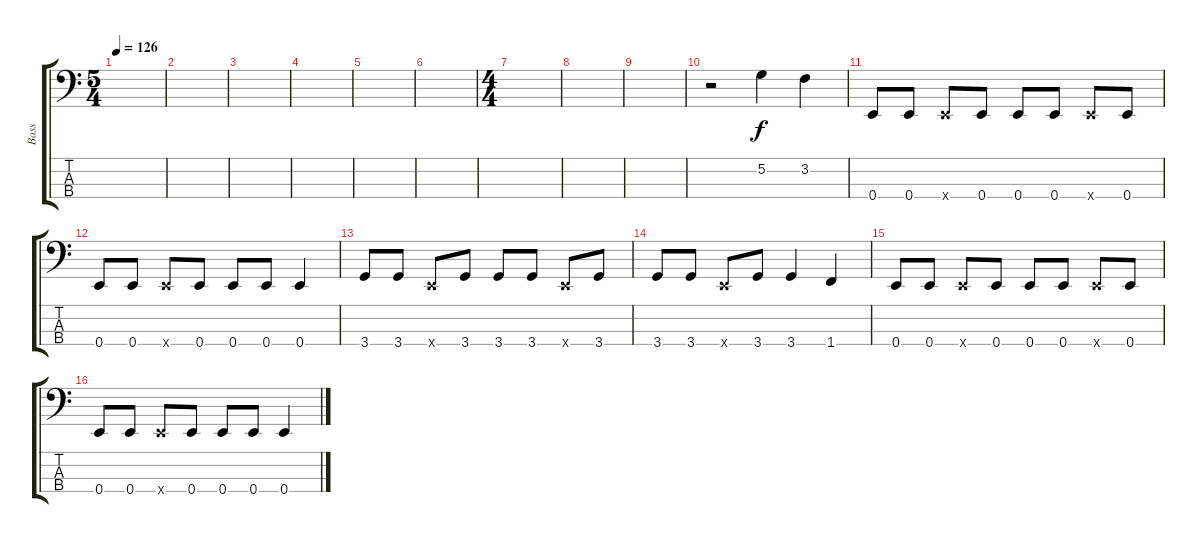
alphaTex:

\track ("Bass" "Bass") {instrument electricbassfinger}
\staff {score tabs}
\tuning (G2 D2 A1 E1) {hide}
\ts (5 4)
\tempo 126
\clef f4
\ks c
|
|
|
|
|
|
\ts (4 4)
|
|
|
r.2 5.2.4 3.2.4 |
0.4.8 0.4.8 0.4{x}.8 0.4.8 0.4.8 0.4.8 0.4{x}.8 0.4.8 |
0.4.8 0.4.8 0.4{x}.8 0.4.8 0.4.8 0.4.8 0.4.4 |
3.4.8 3.4.8 0.4{x}.8 3.4.8 3.4.8 3.4.8 0.4{x}.8 3.4.8 |
3.4.8 3.4.8 0.4{x}.8 3.4.8 3.4.4 1.4.4 |
0.4.8 0.4.8 0.4{x}.8 0.4.8 0.4.8 0.4.8 0.4{x}.8 0.4.8 |
0.4.8 0.4.8 0.4{x}.8 0.4.8 0.4.8 0.4.8 0.4.4
